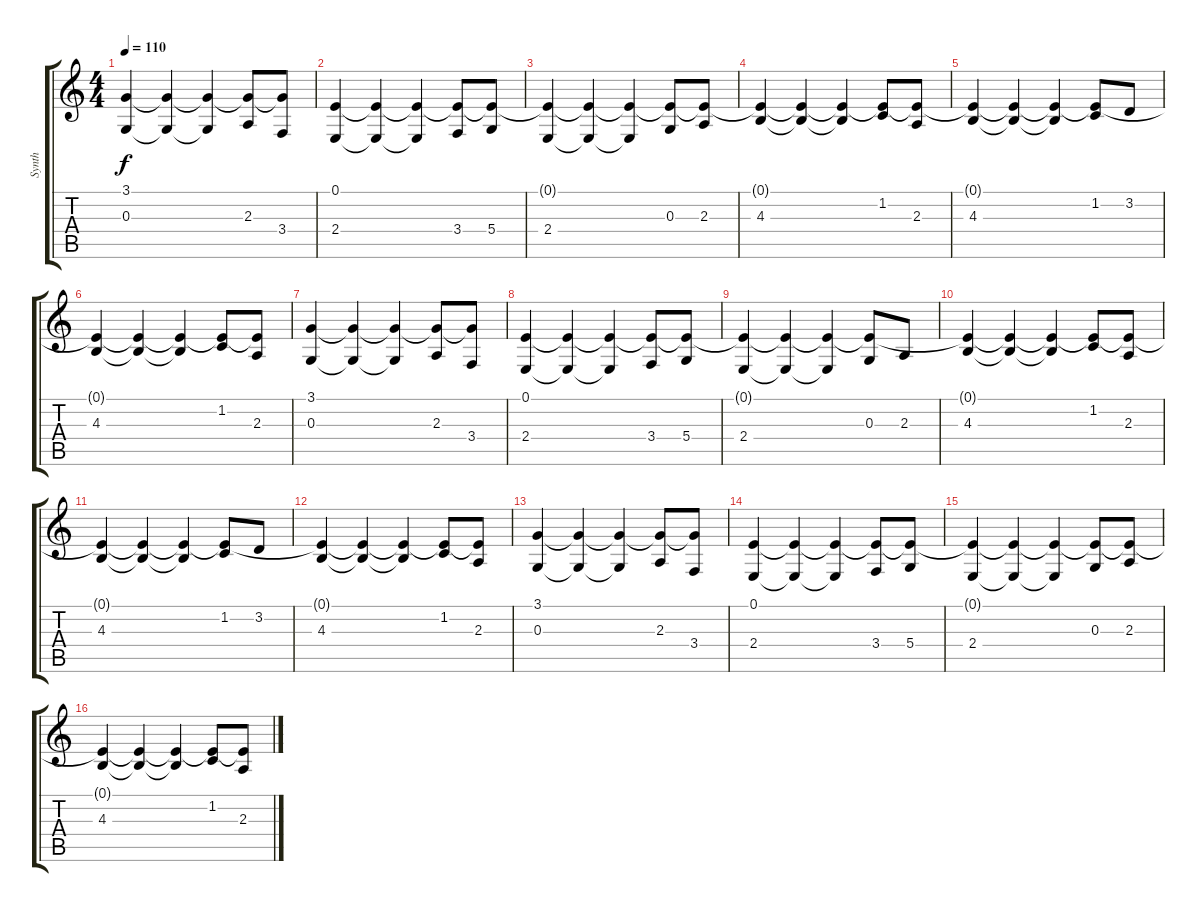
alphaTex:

\track ("Synth " "Synth ") {instrument pad8sweep}
\staff {score tabs}
\tuning (E4 B3 G3 D3 A2 E2) {hide}
\ts (4 4)
\tempo 110
\clef g2
\ks c
(3.1 0.3).4{dy f} (3.1{t} 0.3{t}).4 (3.1{t} 0.3{t}).4 (3.1{t} 2.3).8 (3.1{t} 3.4).8 |
(0.1 2.4).4 (0.1{t} 2.4{t}).4 (0.1{t} 2.4{t}).4 (0.1{t} 3.4).8 (0.1{t} 5.4).8 |
(0.1{t} 2.4).4 (0.1{t} 2.4{t}).4 (0.1{t} 2.4{t}).4 (0.1{t} 0.3).8 (0.1{t} 2.3).8 |
(0.1{t} 4.3).4 (0.1{t} 4.3{t}).4 (0.1{t} 4.3{t}).4 (0.1{t} 1.2).8 (0.1{t} 2.3).8 |
(0.1{t} 4.3).4 (0.1{t} 4.3{t}).4 (0.1{t} 4.3{t}).4 (0.1{t} 1.2).8 3.2.8 |
(0.1{t} 4.3).4 (0.1{t} 4.3{t}).4 (0.1{t} 4.3{t}).4 (0.1{t} 1.2).8 (0.1{t} 2.3).8 |
(3.1 0.3).4 (3.1{t} 0.3{t}).4 (3.1{t} 0.3{t}).4 (3.1{t} 2.3).8 (3.1{t} 3.4).8 |
(0.1 2.4).4 (0.1{t} 2.4{t}).4 (0.1{t} 2.4{t}).4 (0.1{t} 3.4).8 (0.1{t} 5.4).8 |
(0.1{t} 2.4).4 (0.1{t} 2.4{t}).4 (0.1{t} 2.4{t}).4 (0.1{t} 0.3).8 2.3.8 |
(0.1{t} 4.3).4 (0.1{t} 4.3{t}).4 (0.1{t} 4.3{t}).4 (0.1{t} 1.2).8 (0.1{t} 2.3).8 |
(0.1{t} 4.3).4 (0.1{t} 4.3{t}).4 (0.1{t} 4.3{t}).4 (0.1{t} 1.2).8 3.2.8 |
(0.1{t} 4.3).4 (0.1{t} 4.3{t}).4 (0.1{t} 4.3{t}).4 (0.1{t} 1.2).8 (0.1{t} 2.3).8 |
(3.1 0.3).4 (3.1{t} 0.3{t}).4 (3.1{t} 0.3{t}).4 (3.1{t} 2.3).8 (3.1{t} 3.4).8 |
(0.1 2.4).4 (0.1{t} 2.4{t}).4 (0.1{t} 2.4{t}).4 (0.1{t} 3.4).8 (0.1{t} 5.4).8 |
(0.1{t} 2.4).4 (0.1{t} 2.4{t}).4 (0.1{t} 2.4{t}).4 (0.1{t} 0.3).8 (0.1{t} 2.3).8 |
(0.1{t} 4.3).4 (0.1{t} 4.3{t}).4 (0.1{t} 4.3{t}).4 (0.1{t} 1.2).8 (0.1{t} 2.3).8
